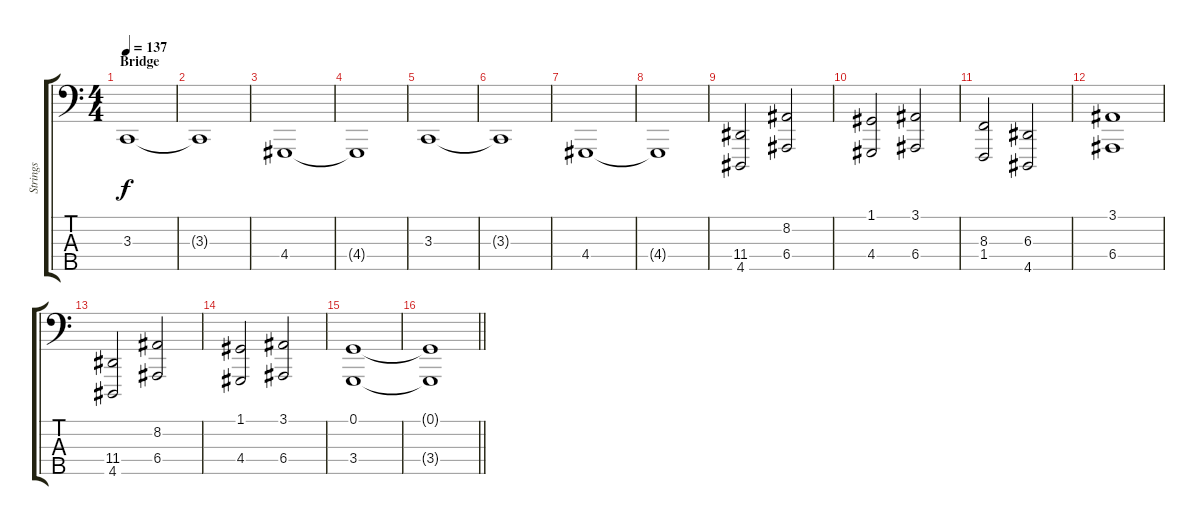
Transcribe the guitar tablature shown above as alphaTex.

\track ("Strings" "Strings") {instrument stringensemble1}
\staff {score tabs}
\tuning (G2 D2 A1 E1 B0) {hide}
\ts (4 4)
\section ("" "Bridge")
\tempo 137
\clef f4
\ks c
3.3.1{dy f} |
3.3{t}.1 |
4.4.1 |
4.4{t}.1 |
3.3.1 |
3.3{t}.1 |
4.4.1 |
4.4{t}.1 |
(11.4 4.5).2 (8.2 6.4).2 |
(1.1 4.4).2 (3.1 6.4).2 |
(8.3 1.4).2 (6.3 4.5).2 |
(3.1 6.4).1 |
(11.4 4.5).2 (8.2 6.4).2 |
(1.1 4.4).2 (3.1 6.4).2 |
(0.1 3.4).1 |
\barLineRight lightlight
(0.1{t} 3.4{t}).1
